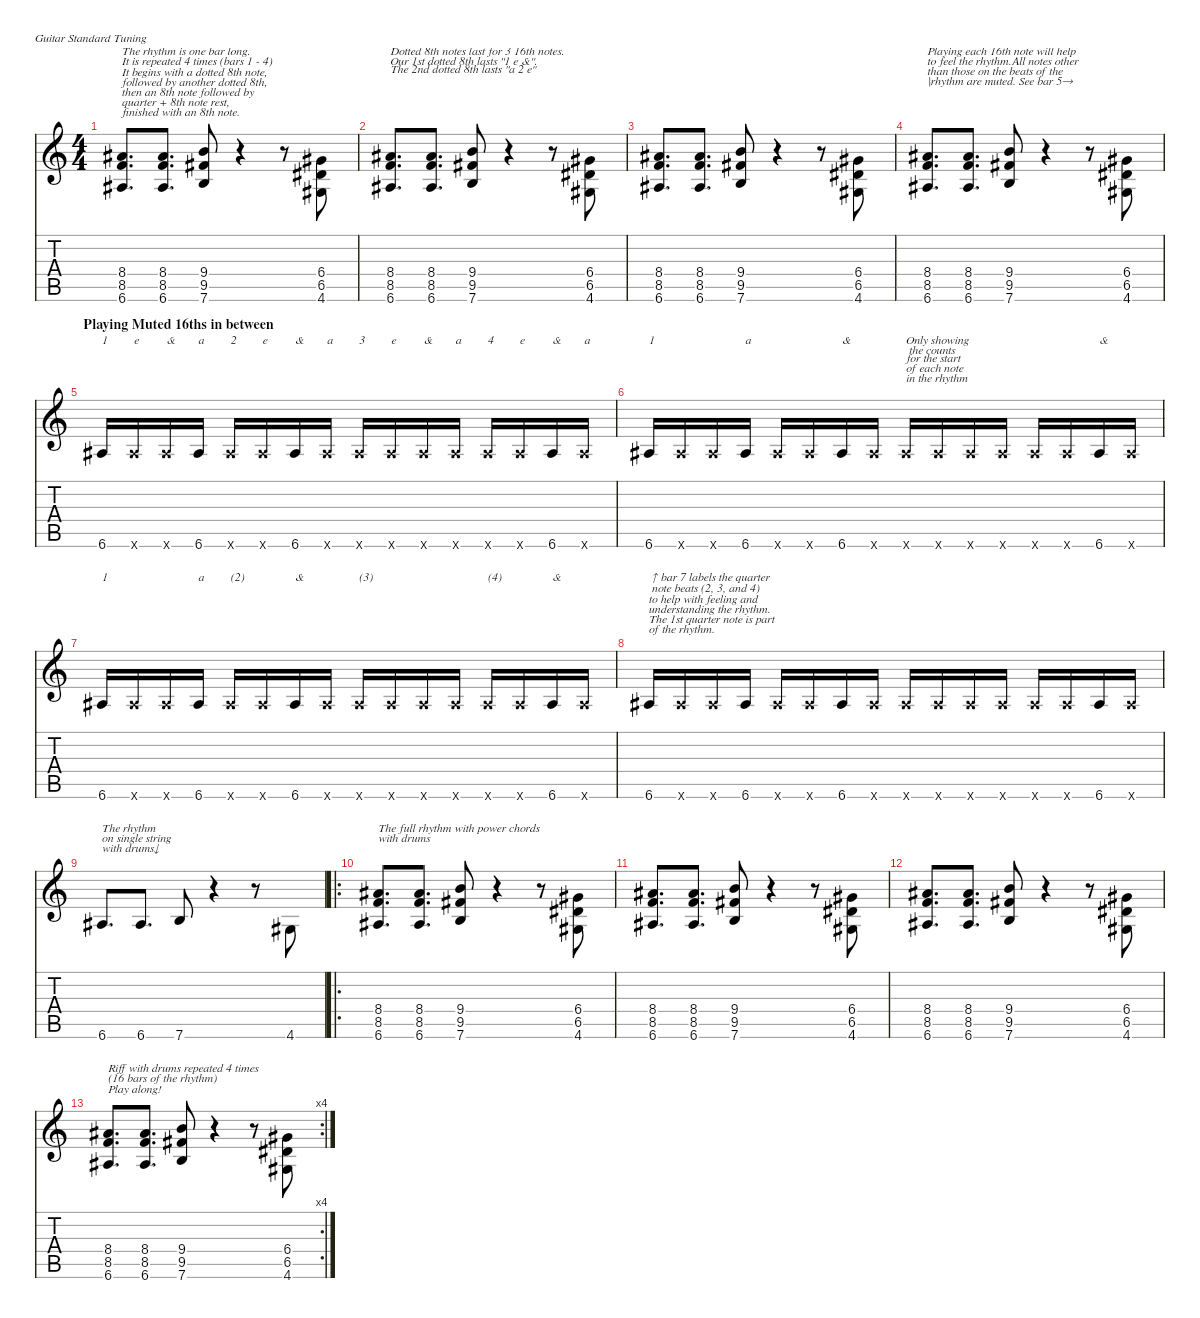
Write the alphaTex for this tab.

\defaultSystemsLayout 4
\hideDynamics
\bracketExtendMode nobrackets
\singleTrackTrackNamePolicy hidden
\multiTrackTrackNamePolicy hidden
\track ("Overdriven Guitar" "od.guit.") {instrument overdrivenguitar}
\staff {score tabs}
\tuning (E4 B3 G3 D3 A2 E2)
\ts (4 4)
\tempo (70 hide)
\clef g2
\ks aminor
(6.6{acc #} 8.5 8.4{acc #}).8{d txt "The rhythm is one bar long. \nIt is repeated 4 times (bars 1 - 4)\nIt begins with a dotted 8th note,\nfollowed by another dotted 8th,\nthen an 8th note followed by \nquarter + 8th note rest, \nfinished with an 8th note." dy mf instrument overdrivenguitar beam Up} (6.6{acc #} 8.5 8.4{acc #}).8{d beam Up} (7.6 9.5{acc #} 9.4).8{beam Up} r.4{beam Down} r.8{beam Down} (4.6{acc #} 6.5{acc #} 6.4{acc #}).8{beam Up} |
(6.6{acc #} 8.5 8.4{acc #}).8{d txt "Dotted 8th notes last for 3 16th notes.\nOur 1st dotted 8th lasts \"1 e &\".\nThe 2nd dotted 8th lasts \"a 2 e\"" beam Up} (6.6{acc #} 8.5 8.4{acc #}).8{d beam Up} (7.6 9.5{acc #} 9.4).8{beam Up} r.4{beam Down} r.8{beam Down} (4.6{acc #} 6.5{acc #} 6.4{acc #}).8{beam Up} |
(6.6{acc #} 8.5 8.4{acc #}).8{d beam Up} (6.6{acc #} 8.5 8.4{acc #}).8{d beam Up} (7.6 9.5{acc #} 9.4).8{beam Up} r.4{beam Down} r.8{beam Down} (4.6{acc #} 6.5{acc #} 6.4{acc #}).8{beam Up} |
(6.6{acc #} 8.5 8.4{acc #}).8{d txt "Playing each 16th note will help\nto feel the rhythm.All notes other \nthan those on the beats of the \n|rhythm are muted. See bar 5→" beam Up} (6.6{acc #} 8.5 8.4{acc #}).8{d beam Up} (7.6 9.5{acc #} 9.4).8{beam Up} r.4{beam Down} r.8{beam Down} (4.6{acc #} 6.5{acc #} 6.4{acc #}).8{beam Up} |
\section ("" "Playing Muted 16ths in between")
6.6{acc #}.16{txt "1" beam Up} 6.6{x acc #}.16{txt "e" beam Up} 6.6{x acc #}.16{txt "&" beam Up} 6.6{acc #}.16{txt "a" beam Up} 6.6{x acc #}.16{txt "2" beam Up} 6.6{x acc #}.16{txt "e" beam Up} 6.6{acc #}.16{txt "&" beam Up} 6.6{x acc #}.16{txt "a" beam Up} 6.6{x acc #}.16{txt "3" beam Up} 6.6{x acc #}.16{txt "e" beam Up} 6.6{x acc #}.16{txt "&" beam Up} 6.6{x acc #}.16{txt "a" beam Up} 6.6{x acc #}.16{txt "4" beam Up} 6.6{x acc #}.16{txt "e" beam Up} 6.6{acc #}.16{txt "&" beam Up} 6.6{x acc #}.16{txt "a" beam Up} |
6.6{acc #}.16{txt "1" beam Up} 6.6{x acc #}.16{beam Up} 6.6{x acc #}.16{beam Up} 6.6{acc #}.16{txt "a" beam Up} 6.6{x acc #}.16{beam Up} 6.6{x acc #}.16{beam Up} 6.6{acc #}.16{txt "&" beam Up} 6.6{x acc #}.16{beam Up} 6.6{x acc #}.16{txt "Only showing\n the counts \nfor the start \nof each note\nin the rhythm" beam Up} 6.6{x acc #}.16{beam Up} 6.6{x acc #}.16{beam Up} 6.6{x acc #}.16{beam Up} 6.6{x acc #}.16{beam Up} 6.6{x acc #}.16{beam Up} 6.6{acc #}.16{txt "&" beam Up} 6.6{x acc #}.16{beam Up} |
6.6{acc #}.16{txt "1" beam Up} 6.6{x acc #}.16{beam Up} 6.6{x acc #}.16{beam Up} 6.6{acc #}.16{txt "a" beam Up} 6.6{x acc #}.16{txt "(2)" beam Up} 6.6{x acc #}.16{beam Up} 6.6{acc #}.16{txt "&" beam Up} 6.6{x acc #}.16{beam Up} 6.6{x acc #}.16{txt "(3)" beam Up} 6.6{x acc #}.16{beam Up} 6.6{x acc #}.16{beam Up} 6.6{x acc #}.16{beam Up} 6.6{x acc #}.16{txt "(4)" beam Up} 6.6{x acc #}.16{beam Up} 6.6{acc #}.16{txt "&" beam Up} 6.6{x acc #}.16{beam Up} |
6.6{acc #}.16{txt " ↑ bar 7 labels the quarter\n note beats (2, 3, and 4)\nto help with feeling and \nunderstanding the rhythm. \nThe 1st quarter note is part \nof the rhythm." beam Up} 6.6{x acc #}.16{beam Up} 6.6{x acc #}.16{beam Up} 6.6{acc #}.16{beam Up} 6.6{x acc #}.16{beam Up} 6.6{x acc #}.16{beam Up} 6.6{acc #}.16{beam Up} 6.6{x acc #}.16{beam Up} 6.6{x acc #}.16{beam Up} 6.6{x acc #}.16{beam Up} 6.6{x acc #}.16{beam Up} 6.6{x acc #}.16{beam Up} 6.6{x acc #}.16{beam Up} 6.6{x acc #}.16{beam Up} 6.6{acc #}.16{beam Up} 6.6{x acc #}.16{beam Up} |
6.6{acc #}.8{d txt "The rhythm\non single string\nwith drums↓" beam Up} 6.6{acc #}.8{d beam Up} 7.6.8{beam Up} r.4{beam Down} r.8{beam Down} 4.6{acc #}.8{beam Up} |
\ro
(6.6{acc #} 8.5 8.4{acc #}).8{d txt "The full rhythm with power chords\nwith drums" beam Up} (6.6{acc #} 8.5 8.4{acc #}).8{d beam Up} (7.6 9.5{acc #} 9.4).8{beam Up} r.4{beam Down} r.8{beam Down} (4.6{acc #} 6.5{acc #} 6.4{acc #}).8{beam Up} |
(6.6{acc #} 8.5 8.4{acc #}).8{d beam Up} (6.6{acc #} 8.5 8.4{acc #}).8{d beam Up} (7.6 9.5{acc #} 9.4).8{beam Up} r.4{beam Down} r.8{beam Down} (4.6{acc #} 6.5{acc #} 6.4{acc #}).8{beam Up} |
(6.6{acc #} 8.5 8.4{acc #}).8{d beam Up} (6.6{acc #} 8.5 8.4{acc #}).8{d beam Up} (7.6 9.5{acc #} 9.4).8{beam Up} r.4{beam Down} r.8{beam Down} (4.6{acc #} 6.5{acc #} 6.4{acc #}).8{beam Up} |
\rc 4
(6.6{acc #} 8.5 8.4{acc #}).8{d txt "Riff with drums repeated 4 times \n(16 bars of the rhythm)\nPlay along!" beam Up} (6.6{acc #} 8.5 8.4{acc #}).8{d beam Up} (7.6 9.5{acc #} 9.4).8{beam Up} r.4{beam Down} r.8{beam Down} (4.6{acc #} 6.5{acc #} 6.4{acc #}).8{beam Up}
